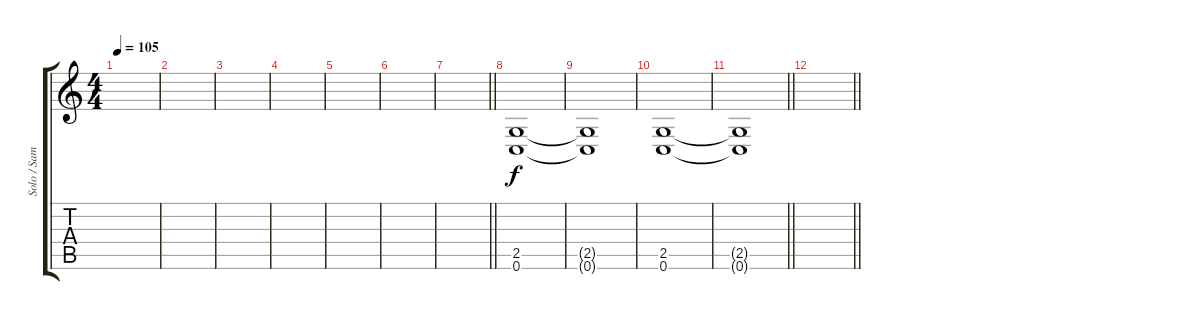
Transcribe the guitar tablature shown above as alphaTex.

\track ("Solo / Samples" "Solo / Sam") {instrument overdrivenguitar}
\staff {score tabs}
\tuning (C4 G3 Eb3 Bb2 F2 C2) {hide}
\ts (4 4)
\tempo 105
\clef g2
\ks c
|
|
|
|
|
|
\barLineRight lightlight
|
\section ("" "")
(2.5 0.6).1 |
(2.5{t} 0.6{t}).1 |
(2.5 0.6).1 |
\barLineRight lightlight
(2.5{t} 0.6{t}).1 |
\section ("" "")
\barLineRight lightlight
